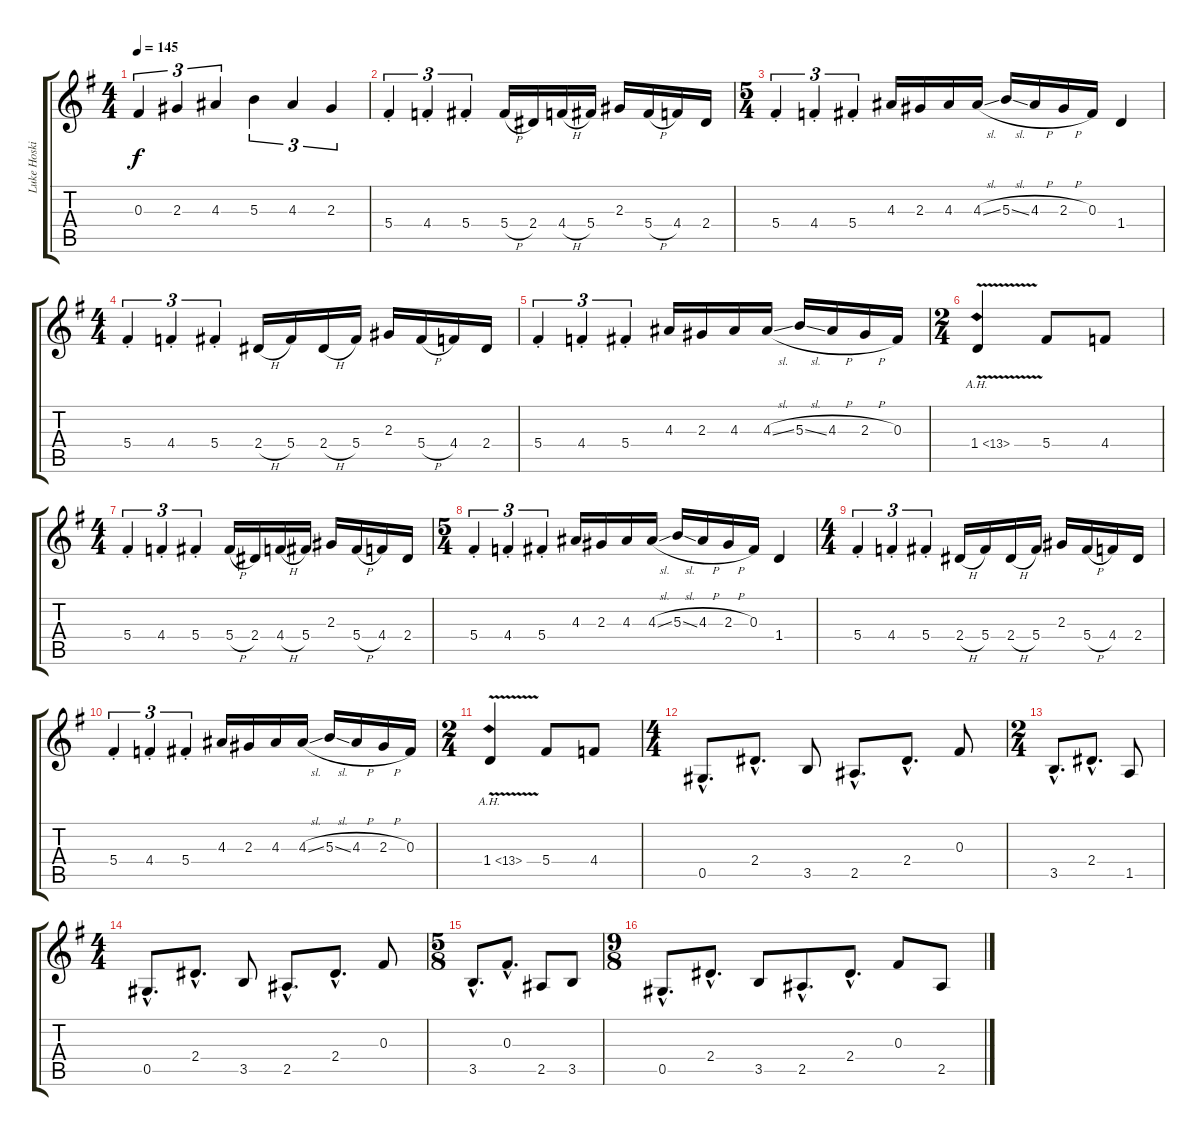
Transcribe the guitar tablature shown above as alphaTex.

\track ("Luke Hoskin" "Luke Hoski") {instrument overdrivenguitar}
\staff {score tabs}
\tuning (Eb4 Bb3 Gb3 Db3 Ab2 Eb2) {hide}
\ts (4 4)
\tempo 145
\clef g2
\ks g
0.3.4{tu (3 2) dy f} 2.3.4{tu (3 2)} 4.3.4{tu (3 2)} 5.3.4{tu (3 2)} 4.3.4{tu (3 2)} 2.3.4{tu (3 2)} |
5.4{st}.4{tu (3 2)} 4.4{st}.4{tu (3 2)} 5.4{st}.4{tu (3 2)} 5.4{h}.16 2.4.16 4.4{h}.16 5.4.16 2.3.16 5.4{h}.16 4.4.16 2.4.16 |
\ts (5 4)
5.4{st}.4{tu (3 2)} 4.4{st}.4{tu (3 2)} 5.4{st}.4{tu (3 2)} 4.3.16 2.3.16 4.3.16 4.3{sl}.16 5.3{sl}.16 4.3{h}.16 2.3{h}.16 0.3.16 1.4.4 |
\ts (4 4)
5.4{st}.4{tu (3 2)} 4.4{st}.4{tu (3 2)} 5.4{st}.4{tu (3 2)} 2.4{h}.16 5.4.16 2.4{h}.16 5.4.16 2.3.16 5.4{h}.16 4.4.16 2.4.16 |
5.4{st}.4{tu (3 2)} 4.4{st}.4{tu (3 2)} 5.4{st}.4{tu (3 2)} 4.3.16 2.3.16 4.3.16 4.3{sl}.16 5.3{sl}.16 4.3{h}.16 2.3{h}.16 0.3.16 |
\ts (2 4)
1.4{ah 12 v}.4 5.4.8 4.4.8 |
\ts (4 4)
5.4{st}.4{tu (3 2)} 4.4{st}.4{tu (3 2)} 5.4{st}.4{tu (3 2)} 5.4{h}.16 2.4.16 4.4{h}.16 5.4.16 2.3.16 5.4{h}.16 4.4.16 2.4.16 |
\ts (5 4)
5.4{st}.4{tu (3 2)} 4.4{st}.4{tu (3 2)} 5.4{st}.4{tu (3 2)} 4.3.16 2.3.16 4.3.16 4.3{sl}.16 5.3{sl}.16 4.3{h}.16 2.3{h}.16 0.3.16 1.4.4 |
\ts (4 4)
5.4{st}.4{tu (3 2)} 4.4{st}.4{tu (3 2)} 5.4{st}.4{tu (3 2)} 2.4{h}.16 5.4.16 2.4{h}.16 5.4.16 2.3.16 5.4{h}.16 4.4.16 2.4.16 |
5.4{st}.4{tu (3 2)} 4.4{st}.4{tu (3 2)} 5.4{st}.4{tu (3 2)} 4.3.16 2.3.16 4.3.16 4.3{sl}.16 5.3{sl}.16 4.3{h}.16 2.3{h}.16 0.3.16 |
\ts (2 4)
1.4{ah 12 v}.4 5.4.8 4.4.8 |
\ts (4 4)
0.5{hac}.8{d} 2.4{hac}.8{d} 3.5.8 2.5{hac}.8{d} 2.4{hac}.8{d} 0.3.8 |
\ts (2 4)
3.5{hac}.8{d} 2.4{hac}.8{d} 1.5.8 |
\ts (4 4)
0.5{hac}.8{d} 2.4{hac}.8{d} 3.5.8 2.5{hac}.8{d} 2.4{hac}.8{d} 0.3.8 |
\ts (5 8)
3.5{hac}.8{d} 0.3{hac}.8{d} 2.5.8 3.5.8 |
\ts (9 8)
0.5{hac}.8{d} 2.4{hac}.8{d} 3.5.8 2.5{hac}.8{d} 2.4{hac}.8{d} 0.3.8 2.5.8
